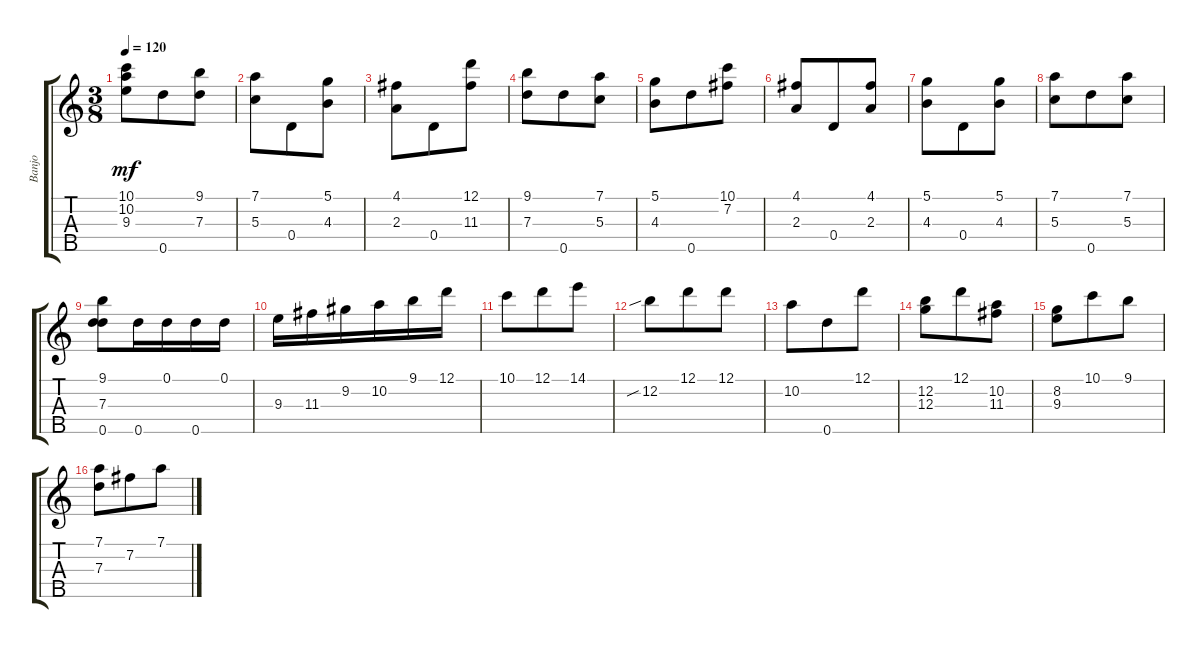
\track ("Banjo" "Banjo") {instrument banjo}
\staff {score tabs}
\tuning (D4 B3 G3 D3 D4) {hide}
\displaytranspose 12
\ts (3 8)
\tempo 120
\clef g2
\ks c
(10.1 10.2 9.3).8{dy mf} 0.5.8 (9.1 7.3).8 |
(7.1 5.3).8 0.4.8 (5.1 4.3).8 |
(4.1 2.3).8 0.4.8 (12.1 11.3).8 |
(9.1 7.3).8 0.5.8 (7.1 5.3).8 |
(5.1 4.3).8 0.5.8 (10.1 7.2).8 |
(4.1 2.3).8 0.4.8 (4.1 2.3).8 |
(5.1 4.3).8 0.4.8 (5.1 4.3).8 |
(7.1 5.3).8 0.5.8 (7.1 5.3).8 |
(9.1 7.3 0.5).8 0.5.16 0.1.16 0.5.16 0.1.16 |
9.3.16 11.3.16 9.2.16 10.2.16 9.1.16 12.1.16 |
10.1.8 12.1.8 14.1.8 |
12.2{sib}.8 12.1.8 12.1.8 |
10.2.8 0.5.8 12.1.8 |
(12.2 12.3).8 12.1.8 (10.2 11.3).8 |
(8.2 9.3).8 10.1.8 9.1.8 |
(7.1 7.3).8 7.2.8 7.1.8
